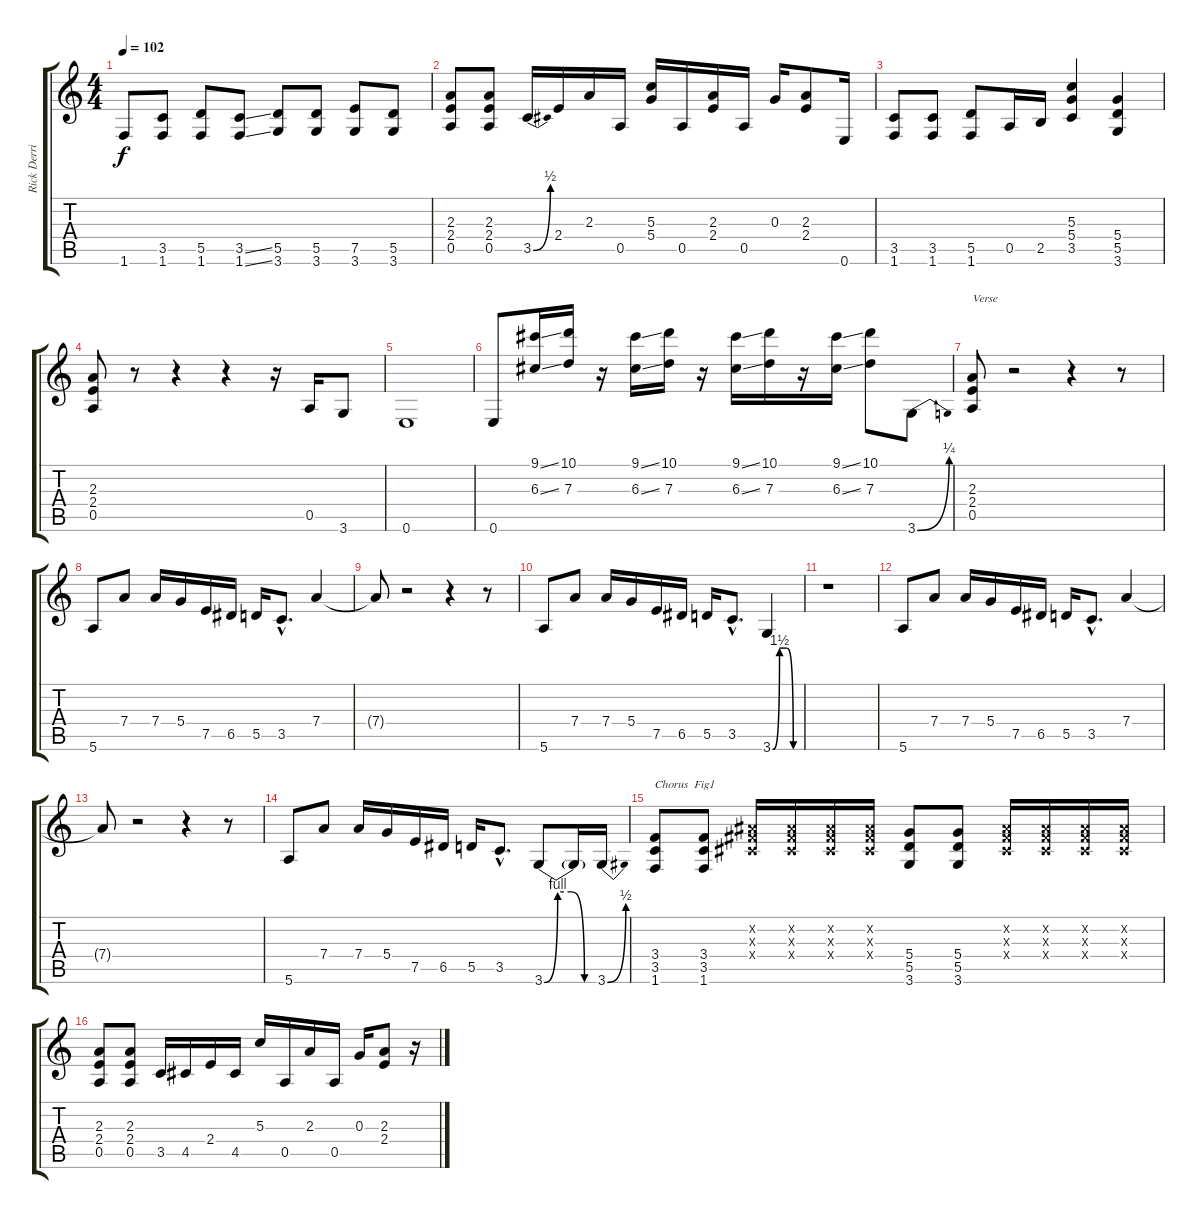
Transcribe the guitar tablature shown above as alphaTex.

\track ("Rick Derringer" "Rick Derri") {instrument distortionguitar}
\staff {score tabs}
\tuning (E4 B3 G3 D3 A2 E2) {hide}
\ts (4 4)
\tempo 102
\clef g2
\ks c
1.6.8{dy f instrument distortionguitar} (3.5 1.6).8 (5.5 1.6).8 (3.5{ss} 1.6{ss}).8 (5.5 3.6).8 (5.5 3.6).8 (7.5 3.6).8 (5.5 3.6).8 |
(2.3 2.4 0.5).8 (2.3 2.4 0.5).8 3.5{be (bend 0 0 60 2)}.16 2.4.16 2.3.16 0.5.16 (5.3 5.4).16 0.5.16 (2.3 2.4).16 0.5.16 0.3.16 (2.3 2.4).8 0.6.16 |
(3.5 1.6).8 (3.5 1.6).8 (5.5 1.6).8 0.5.16 2.5.16 (5.3 5.4 3.5).4 (5.4 5.5 3.6).4 |
(2.3 2.4 0.5).8 r.8 r.4 r.4 r.16 0.5.16 3.6.8 |
0.6.1 |
0.6.8 (9.1{ss} 6.3{ss}).16 (10.1 7.3).16 r.16 (9.1{ss} 6.3{ss}).16 (10.1 7.3).16 r.16 (9.1{ss} 6.3{ss}).16 (10.1 7.3).16 r.16 (9.1{ss} 6.3{ss}).16 (10.1 7.3).8 3.6{be (bend 0 0 60 1)}.8 |
(2.3 2.4 0.5).8{txt "Verse"} r.2 r.4 r.8 |
5.6.8 7.4.8 7.4.16 5.4.16 7.5.16 6.5.16 5.5.16 3.5{hac}.8{d} 7.4.4 |
7.4{t}.8 r.2 r.4 r.8 |
5.6.8 7.4.8 7.4.16 5.4.16 7.5.16 6.5.16 5.5.16 3.5{hac}.8{d} 3.6{be (custom 0 0 15 6 30 6 45 0 60 0)}.4 |
r.1 |
5.6.8 7.4.8 7.4.16 5.4.16 7.5.16 6.5.16 5.5.16 3.5{hac}.8{d} 7.4.4 |
7.4{t}.8 r.2 r.4 r.8 |
5.6.8 7.4.8 7.4.16 5.4.16 7.5.16 6.5.16 5.5.16 3.5{hac}.8{d} 3.6{be (custom 0 0 15 4 30 4 45 0 60 0)}.8 3.6{t}.16 3.6{be (bend 0 0 60 2)}.16 |
(3.4 3.5 1.6).8{txt "Chorus  Fig1"} (3.4 3.5 1.6).8 (-1.2{x} -1.3{x} -1.4{x}).16 (-1.2{x} -1.3{x} -1.4{x}).16 (-1.2{x} -1.3{x} -1.4{x}).16 (-1.2{x} -1.3{x} -1.4{x}).16 (5.4 5.5 3.6).8 (5.4 5.5 3.6).8 (-1.2{x} -1.3{x} -1.4{x}).16 (-1.2{x} -1.3{x} -1.4{x}).16 (-1.2{x} -1.3{x} -1.4{x}).16 (-1.2{x} -1.3{x} -1.4{x}).16 |
(2.3 2.4 0.5).8 (2.3 2.4 0.5).8 3.5.16 4.5.16 2.4.16 4.5.16 5.3.16 0.5.16 2.3.16 0.5.16 0.3.16 (2.3 2.4).8 r.16
